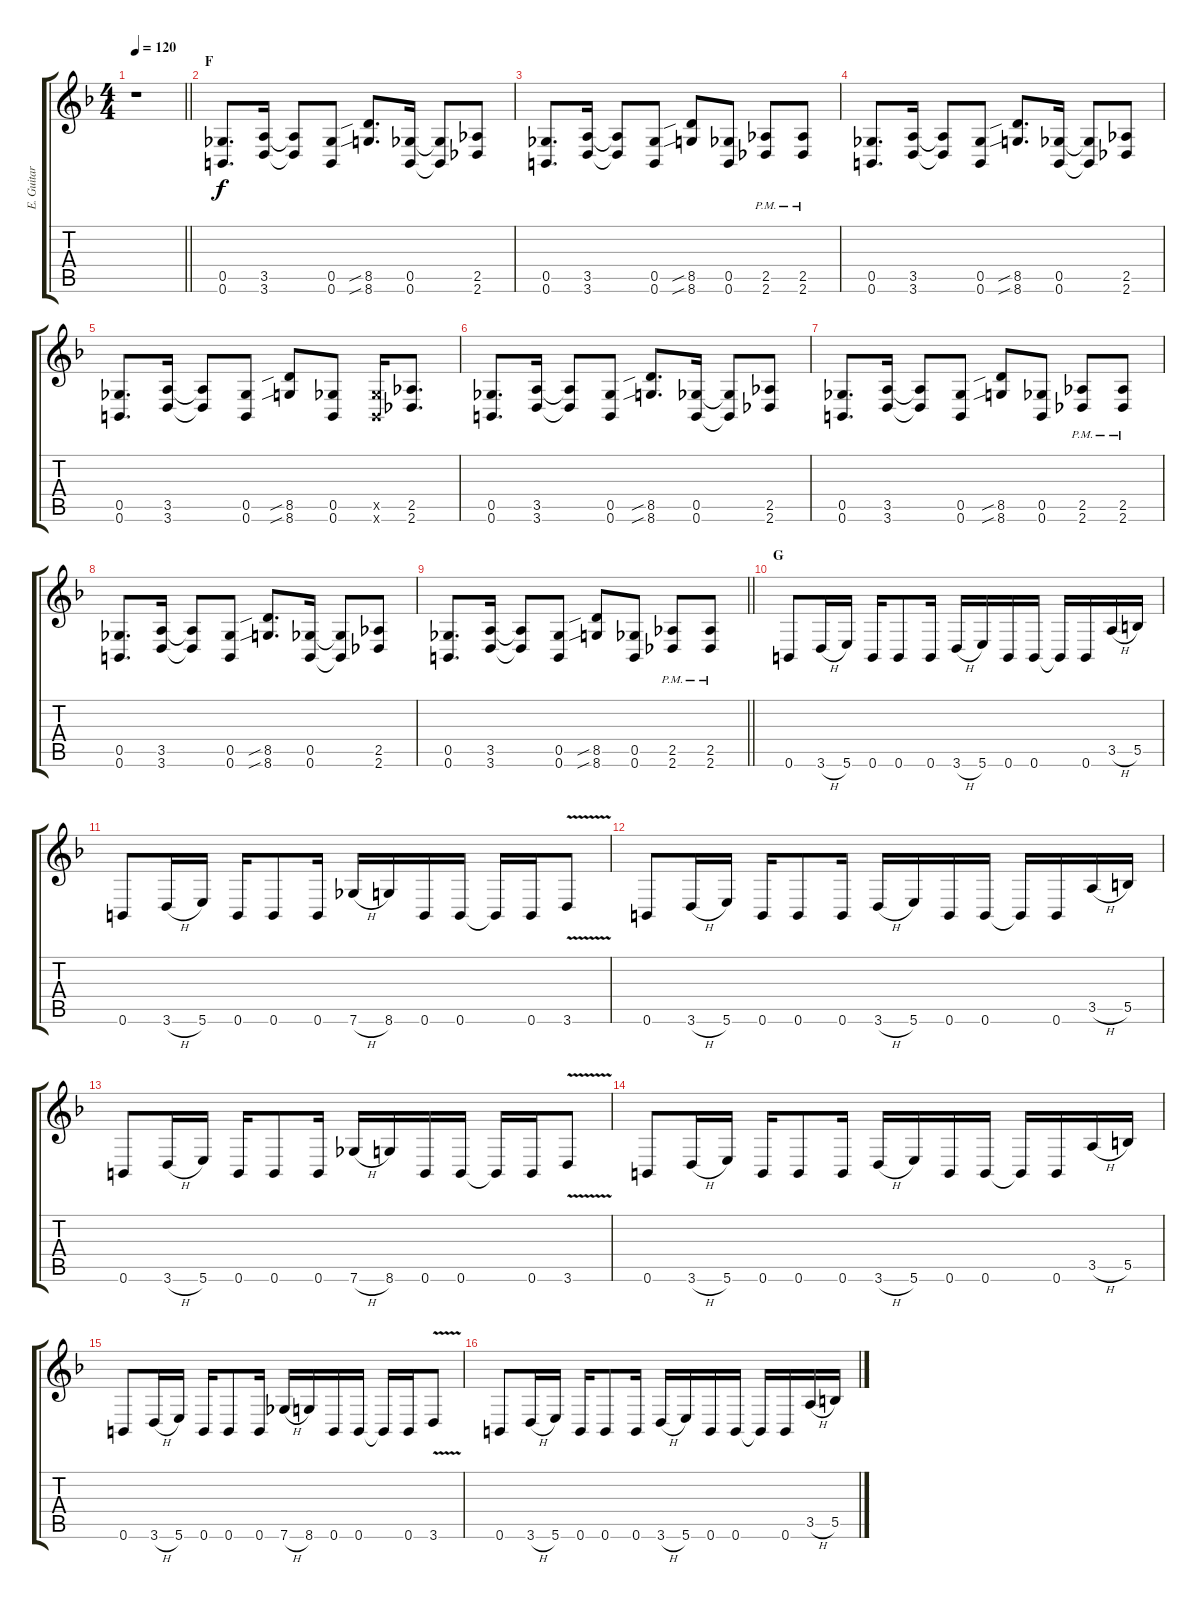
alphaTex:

\track ("E. Guitar I" "E. Guitar ") {instrument overdrivenguitar}
\staff {score tabs}
\tuning (Db4 Ab3 E3 B2 Gb2 B1) {hide}
\ts (4 4)
\tempo 120
\clef g2
\barLineRight lightlight
\ks f
r.1{dy f} |
\section ("" "F")
(0.5 0.6).8{d} (3.5 3.6).16 (3.5{t} 3.6{t}).8 (0.5 0.6).8 (8.5{sib} 8.6{sib}).8{d} (0.5 0.6).16 (0.5{t} 0.6{t}).8 (2.5 2.6).8 |
(0.5 0.6).8{d} (3.5 3.6).16 (3.5{t} 3.6{t}).8 (0.5 0.6).8 (8.5{sib} 8.6{sib}).8 (0.5 0.6).8 (2.5{pm} 2.6{pm}).8 (2.5{pm} 2.6{pm}).8 |
(0.5 0.6).8{d} (3.5 3.6).16 (3.5{t} 3.6{t}).8 (0.5 0.6).8 (8.5{sib} 8.6{sib}).8{d} (0.5 0.6).16 (0.5{t} 0.6{t}).8 (2.5 2.6).8 |
(0.5 0.6).8{d} (3.5 3.6).16 (3.5{t} 3.6{t}).8 (0.5 0.6).8 (8.5{sib} 8.6{sib}).8 (0.5 0.6).8 (0.5{x} 0.6{x}).16 (2.5 2.6).8{d} |
(0.5 0.6).8{d} (3.5 3.6).16 (3.5{t} 3.6{t}).8 (0.5 0.6).8 (8.5{sib} 8.6{sib}).8{d} (0.5 0.6).16 (0.5{t} 0.6{t}).8 (2.5 2.6).8 |
(0.5 0.6).8{d} (3.5 3.6).16 (3.5{t} 3.6{t}).8 (0.5 0.6).8 (8.5{sib} 8.6{sib}).8 (0.5 0.6).8 (2.5{pm} 2.6{pm}).8 (2.5{pm} 2.6{pm}).8 |
(0.5 0.6).8{d} (3.5 3.6).16 (3.5{t} 3.6{t}).8 (0.5 0.6).8 (8.5{sib} 8.6{sib}).8{d} (0.5 0.6).16 (0.5{t} 0.6{t}).8 (2.5 2.6).8 |
\barLineRight lightlight
(0.5 0.6).8{d} (3.5 3.6).16 (3.5{t} 3.6{t}).8 (0.5 0.6).8 (8.5{sib} 8.6{sib}).8 (0.5 0.6).8 (2.5{pm} 2.6{pm}).8 (2.5{pm} 2.6{pm}).8 |
\section ("" "G")
0.6.8 3.6{h}.16 5.6.16 0.6.16 0.6.8 0.6.16 3.6{h}.16 5.6.16 0.6.16 0.6.16 0.6{t}.16 0.6.16 3.5{h}.16 5.5.16 |
0.6.8 3.6{h}.16 5.6.16 0.6.16 0.6.8 0.6.16 7.6{h}.16 8.6.16 0.6.16 0.6.16 0.6{t}.16 0.6.16 3.6{v}.8 |
0.6.8 3.6{h}.16 5.6.16 0.6.16 0.6.8 0.6.16 3.6{h}.16 5.6.16 0.6.16 0.6.16 0.6{t}.16 0.6.16 3.5{h}.16 5.5.16 |
0.6.8 3.6{h}.16 5.6.16 0.6.16 0.6.8 0.6.16 7.6{h}.16 8.6.16 0.6.16 0.6.16 0.6{t}.16 0.6.16 3.6{v}.8 |
0.6.8 3.6{h}.16 5.6.16 0.6.16 0.6.8 0.6.16 3.6{h}.16 5.6.16 0.6.16 0.6.16 0.6{t}.16 0.6.16 3.5{h}.16 5.5.16 |
0.6.8 3.6{h}.16 5.6.16 0.6.16 0.6.8 0.6.16 7.6{h}.16 8.6.16 0.6.16 0.6.16 0.6{t}.16 0.6.16 3.6{v}.8 |
0.6.8 3.6{h}.16 5.6.16 0.6.16 0.6.8 0.6.16 3.6{h}.16 5.6.16 0.6.16 0.6.16 0.6{t}.16 0.6.16 3.5{h}.16 5.5.16
